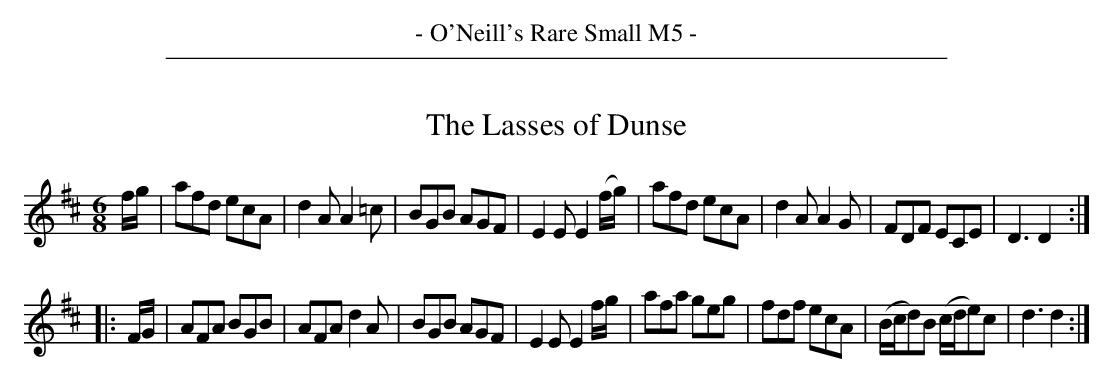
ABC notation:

X:1
T: The Lasses of Dunse
M: 6/8
L: 1/8
K: D
f/g/ |\
afd ecA | d2A A2=c | BGB AGF | E2E E2 (f/g/) |\
afd ecA | d2A A2G | FDF ECE | D3 D2 ::
F/G/ |\
AFA BGB | AFA d2A | BGB AGF | E2E E2 f/g/ |\
afa geg | fdf ecA | (B/c/d)B (c/d/e)c | d3 d2 :|
